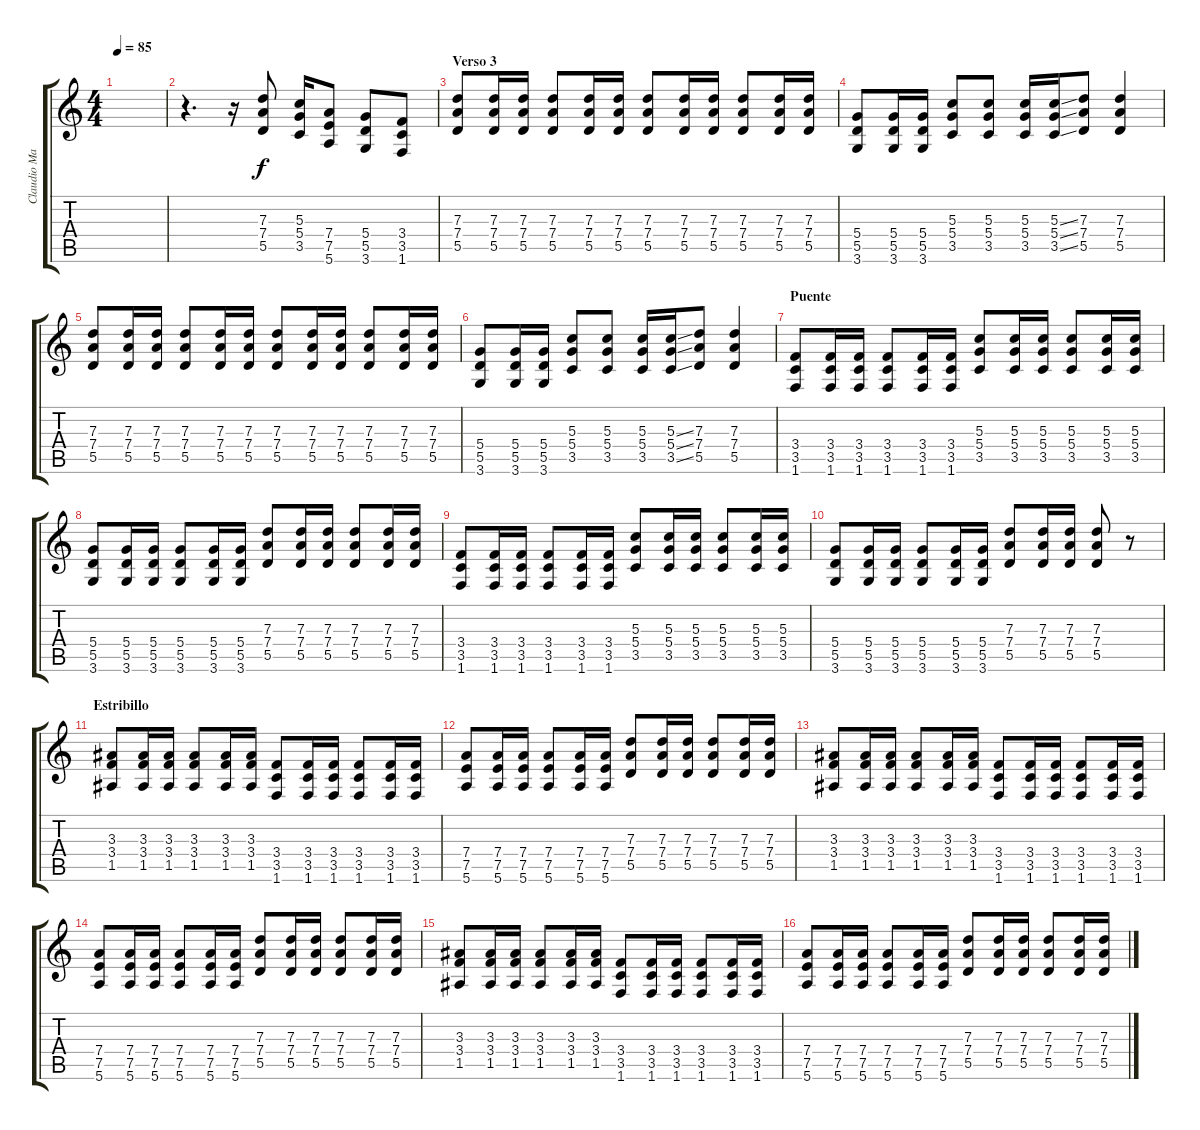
\track ("Claudio Marciello (solo)" "Claudio Ma") {instrument overdrivenguitar}
\staff {score tabs}
\tuning (E4 B3 G3 D3 A2 E2) {hide}
\ts (4 4)
\tempo 85
\clef g2
\ks c
|
r.4{d} r.16 (7.3 7.4 5.5).8{dy f} (5.3 5.4 3.5).16 (7.4 7.5 5.6).8 (5.4 5.5 3.6).8 (3.4 3.5 1.6).8 |
\section ("" "Verso 3")
(7.3 7.4 5.5).8 (7.3 7.4 5.5).16 (7.3 7.4 5.5).16 (7.3 7.4 5.5).8 (7.3 7.4 5.5).16 (7.3 7.4 5.5).16 (7.3 7.4 5.5).8 (7.3 7.4 5.5).16 (7.3 7.4 5.5).16 (7.3 7.4 5.5).8 (7.3 7.4 5.5).16 (7.3 7.4 5.5).16 |
(5.4 5.5 3.6).8 (5.4 5.5 3.6).16 (5.4 5.5 3.6).16 (5.3 5.4 3.5).8 (5.3 5.4 3.5).8 (5.3 5.4 3.5).16 (5.3{ss} 5.4{ss} 3.5{ss}).16 (7.3 7.4 5.5).8 (7.3 7.4 5.5).4 |
(7.3 7.4 5.5).8 (7.3 7.4 5.5).16 (7.3 7.4 5.5).16 (7.3 7.4 5.5).8 (7.3 7.4 5.5).16 (7.3 7.4 5.5).16 (7.3 7.4 5.5).8 (7.3 7.4 5.5).16 (7.3 7.4 5.5).16 (7.3 7.4 5.5).8 (7.3 7.4 5.5).16 (7.3 7.4 5.5).16 |
(5.4 5.5 3.6).8 (5.4 5.5 3.6).16 (5.4 5.5 3.6).16 (5.3 5.4 3.5).8 (5.3 5.4 3.5).8 (5.3 5.4 3.5).16 (5.3{ss} 5.4{ss} 3.5{ss}).16 (7.3 7.4 5.5).8 (7.3 7.4 5.5).4 |
\section ("" "Puente")
(3.4 3.5 1.6).8 (3.4 3.5 1.6).16 (3.4 3.5 1.6).16 (3.4 3.5 1.6).8 (3.4 3.5 1.6).16 (3.4 3.5 1.6).16 (5.3 5.4 3.5).8 (5.3 5.4 3.5).16 (5.3 5.4 3.5).16 (5.3 5.4 3.5).8 (5.3 5.4 3.5).16 (5.3 5.4 3.5).16 |
(5.4 5.5 3.6).8 (5.4 5.5 3.6).16 (5.4 5.5 3.6).16 (5.4 5.5 3.6).8 (5.4 5.5 3.6).16 (5.4 5.5 3.6).16 (7.3 7.4 5.5).8 (7.3 7.4 5.5).16 (7.3 7.4 5.5).16 (7.3 7.4 5.5).8 (7.3 7.4 5.5).16 (7.3 7.4 5.5).16 |
(3.4 3.5 1.6).8 (3.4 3.5 1.6).16 (3.4 3.5 1.6).16 (3.4 3.5 1.6).8 (3.4 3.5 1.6).16 (3.4 3.5 1.6).16 (5.3 5.4 3.5).8 (5.3 5.4 3.5).16 (5.3 5.4 3.5).16 (5.3 5.4 3.5).8 (5.3 5.4 3.5).16 (5.3 5.4 3.5).16 |
(5.4 5.5 3.6).8 (5.4 5.5 3.6).16 (5.4 5.5 3.6).16 (5.4 5.5 3.6).8 (5.4 5.5 3.6).16 (5.4 5.5 3.6).16 (7.3 7.4 5.5).8 (7.3 7.4 5.5).16 (7.3 7.4 5.5).16 (7.3 7.4 5.5).8 r.8 |
\section ("" "Estribillo")
(3.3 3.4 1.5).8 (3.3 3.4 1.5).16 (3.3 3.4 1.5).16 (3.3 3.4 1.5).8 (3.3 3.4 1.5).16 (3.3 3.4 1.5).16 (3.4 3.5 1.6).8 (3.4 3.5 1.6).16 (3.4 3.5 1.6).16 (3.4 3.5 1.6).8 (3.4 3.5 1.6).16 (3.4 3.5 1.6).16 |
(7.4 7.5 5.6).8 (7.4 7.5 5.6).16 (7.4 7.5 5.6).16 (7.4 7.5 5.6).8 (7.4 7.5 5.6).16 (7.4 7.5 5.6).16 (7.3 7.4 5.5).8 (7.3 7.4 5.5).16 (7.3 7.4 5.5).16 (7.3 7.4 5.5).8 (7.3 7.4 5.5).16 (7.3 7.4 5.5).16 |
(3.3 3.4 1.5).8 (3.3 3.4 1.5).16 (3.3 3.4 1.5).16 (3.3 3.4 1.5).8 (3.3 3.4 1.5).16 (3.3 3.4 1.5).16 (3.4 3.5 1.6).8 (3.4 3.5 1.6).16 (3.4 3.5 1.6).16 (3.4 3.5 1.6).8 (3.4 3.5 1.6).16 (3.4 3.5 1.6).16 |
(7.4 7.5 5.6).8 (7.4 7.5 5.6).16 (7.4 7.5 5.6).16 (7.4 7.5 5.6).8 (7.4 7.5 5.6).16 (7.4 7.5 5.6).16 (7.3 7.4 5.5).8 (7.3 7.4 5.5).16 (7.3 7.4 5.5).16 (7.3 7.4 5.5).8 (7.3 7.4 5.5).16 (7.3 7.4 5.5).16 |
(3.3 3.4 1.5).8 (3.3 3.4 1.5).16 (3.3 3.4 1.5).16 (3.3 3.4 1.5).8 (3.3 3.4 1.5).16 (3.3 3.4 1.5).16 (3.4 3.5 1.6).8 (3.4 3.5 1.6).16 (3.4 3.5 1.6).16 (3.4 3.5 1.6).8 (3.4 3.5 1.6).16 (3.4 3.5 1.6).16 |
(7.4 7.5 5.6).8 (7.4 7.5 5.6).16 (7.4 7.5 5.6).16 (7.4 7.5 5.6).8 (7.4 7.5 5.6).16 (7.4 7.5 5.6).16 (7.3 7.4 5.5).8 (7.3 7.4 5.5).16 (7.3 7.4 5.5).16 (7.3 7.4 5.5).8 (7.3 7.4 5.5).16 (7.3 7.4 5.5).16
